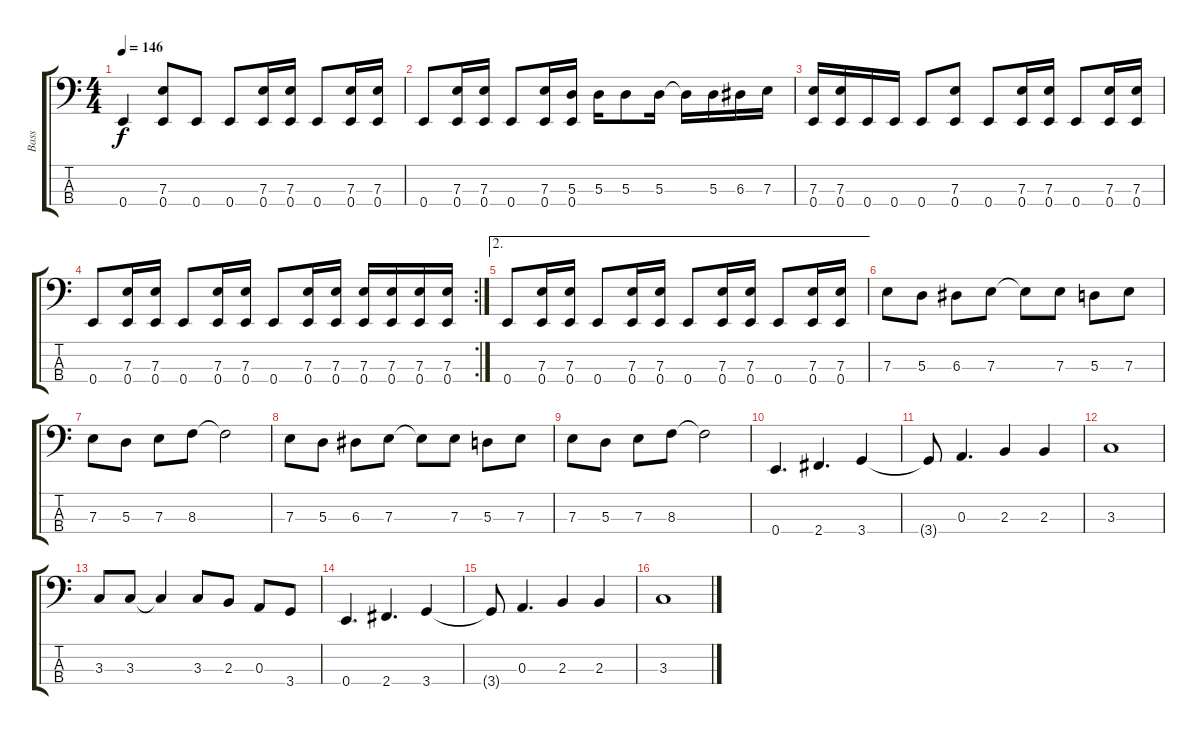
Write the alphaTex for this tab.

\track ("Bass" "Bass") {instrument electricbasspick}
\staff {score tabs}
\tuning (G2 D2 A1 E1) {hide}
\ts (4 4)
\tempo 146
\clef f4
\ks c
0.4.4{dy f} (7.3 0.4).8 0.4.8 0.4.8 (7.3 0.4).16 (7.3 0.4).16 0.4.8 (7.3 0.4).16 (7.3 0.4).16 |
0.4.8 (7.3 0.4).16 (7.3 0.4).16 0.4.8 (7.3 0.4).16 (5.3 0.4).16 5.3.16 5.3.8 5.3.16 5.3{t}.16 5.3.16 6.3.16 7.3.16 |
(7.3 0.4).16 (7.3 0.4).16 0.4.16 0.4.16 0.4.8 (7.3 0.4).8 0.4.8 (7.3 0.4).16 (7.3 0.4).16 0.4.8 (7.3 0.4).16 (7.3 0.4).16 |
\rc 2
0.4.8 (7.3 0.4).16 (7.3 0.4).16 0.4.8 (7.3 0.4).16 (7.3 0.4).16 0.4.8 (7.3 0.4).16 (7.3 0.4).16 (7.3 0.4).16 (7.3 0.4).16 (7.3 0.4).16 (7.3 0.4).16 |
\ae 2
0.4.8 (7.3 0.4).16 (7.3 0.4).16 0.4.8 (7.3 0.4).16 (7.3 0.4).16 0.4.8 (7.3 0.4).16 (7.3 0.4).16 0.4.8 (7.3 0.4).16 (7.3 0.4).16 |
7.3.8 5.3.8 6.3.8 7.3.8 7.3{t}.8 7.3.8 5.3.8 7.3.8 |
7.3.8 5.3.8 7.3.8 8.3.8 8.3{t}.2 |
7.3.8 5.3.8 6.3.8 7.3.8 7.3{t}.8 7.3.8 5.3.8 7.3.8 |
7.3.8 5.3.8 7.3.8 8.3.8 8.3{t}.2 |
0.4.4{d} 2.4.4{d} 3.4.4 |
3.4{t}.8 0.3.4{d} 2.3.4 2.3.4 |
3.3.1 |
3.3.8 3.3.8 3.3{t}.4 3.3.8 2.3.8 0.3.8 3.4.8 |
0.4.4{d} 2.4.4{d} 3.4.4 |
3.4{t}.8 0.3.4{d} 2.3.4 2.3.4 |
3.3.1
